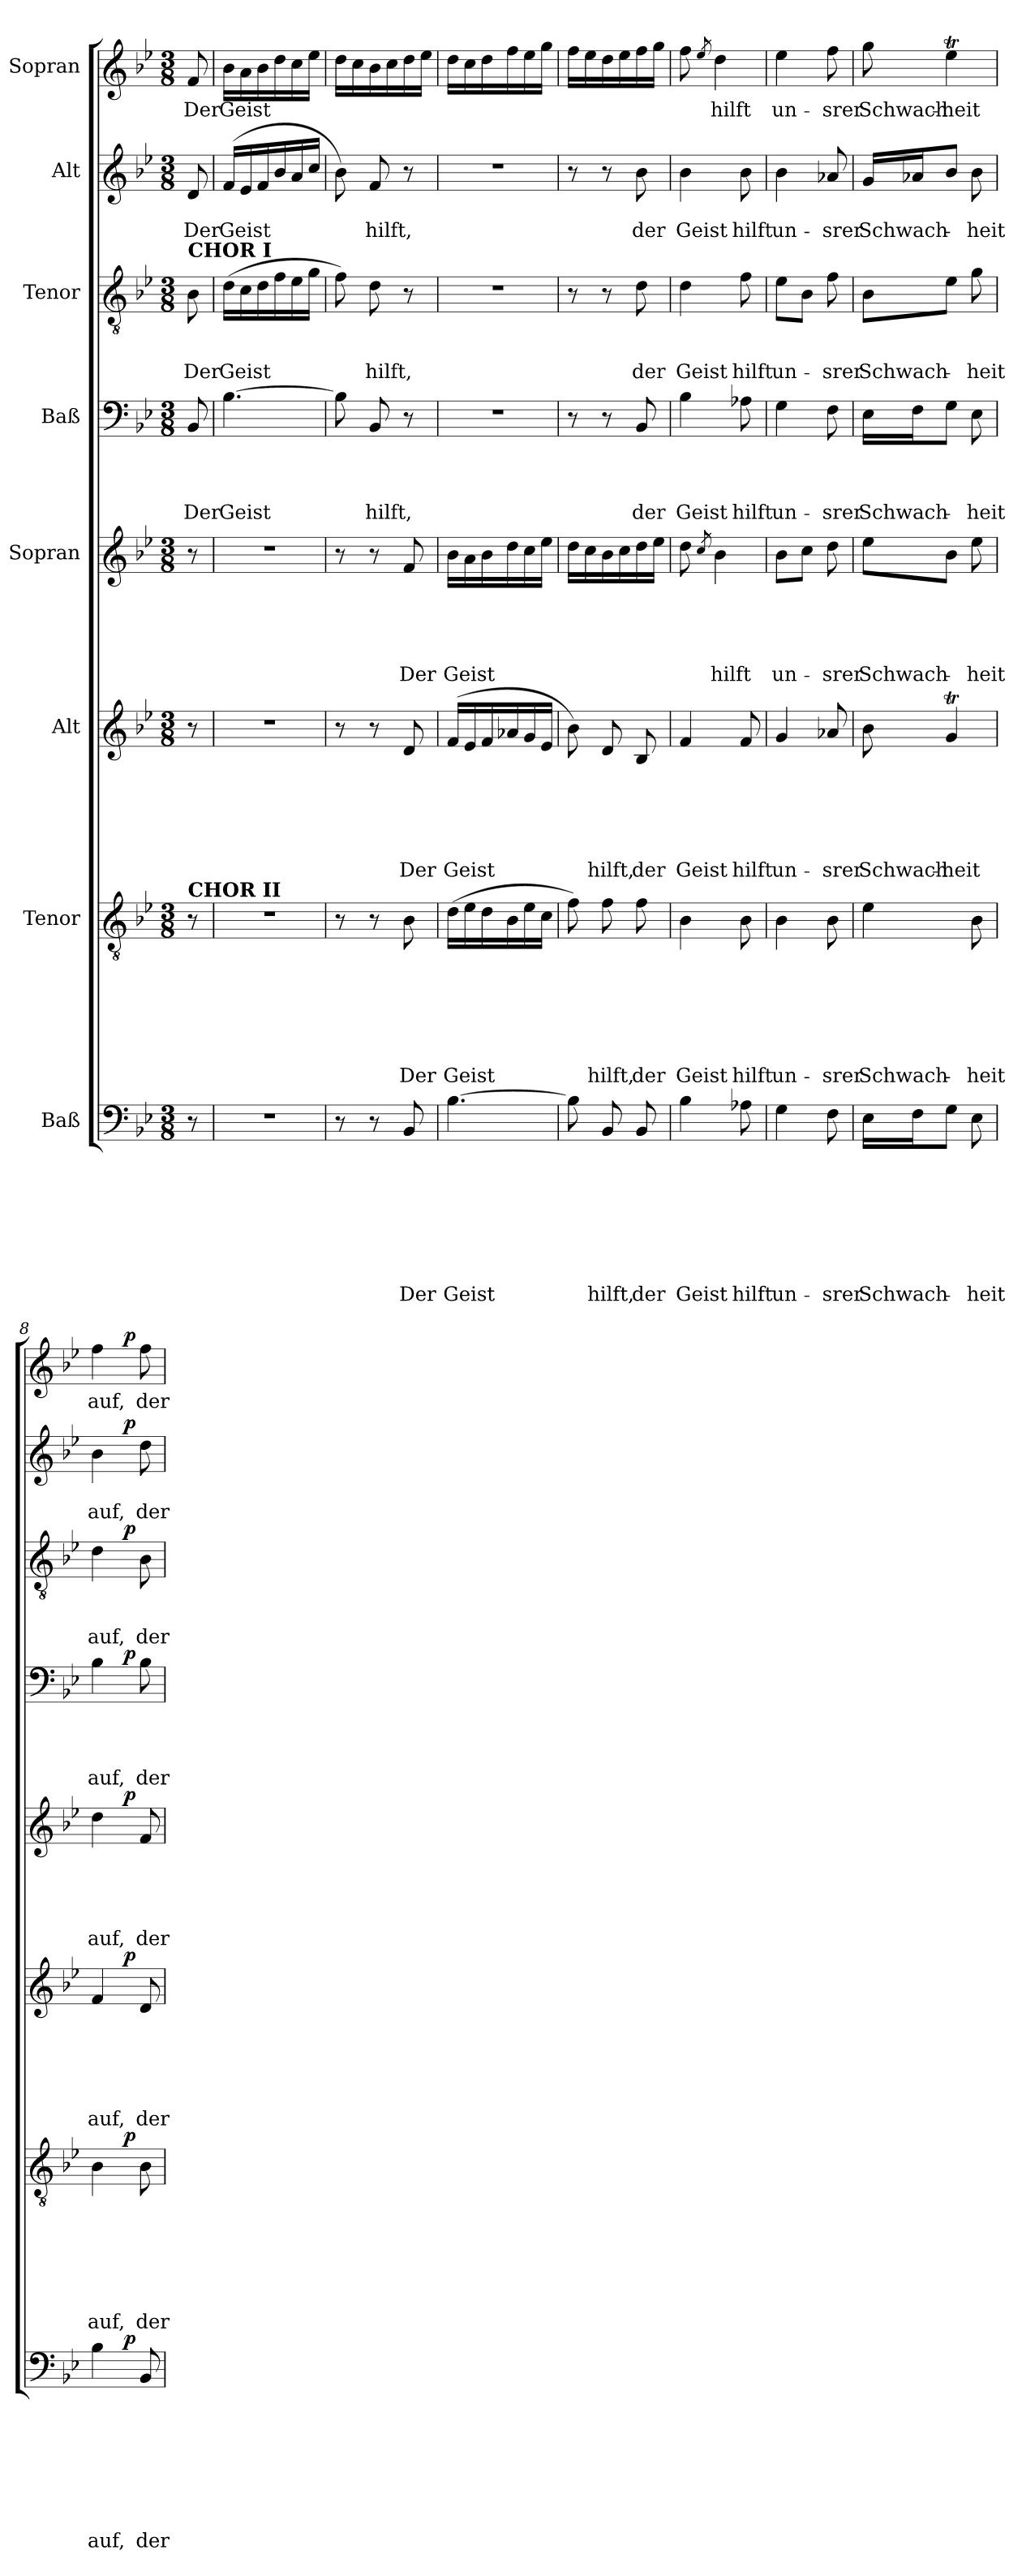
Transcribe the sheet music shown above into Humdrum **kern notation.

**kern	**text	**text	**text	**text	**text	**text	**text	**text	**dynam	**kern	**text	**text	**text	**text	**text	**text	**text	**dynam	**kern	**text	**text	**text	**text	**text	**text	**dynam	**kern	**text	**text	**text	**text	**text	**dynam	**kern	**text	**text	**text	**text	**dynam	**kern	**text	**text	**text	**dynam	**kern	**text	**text	**dynam	**kern	**text	**dynam
*part8	*part8	*part8	*part8	*part8	*part8	*part8	*part8	*part8	*part8	*part7	*part7	*part7	*part7	*part7	*part7	*part7	*part7	*part7	*part6	*part6	*part6	*part6	*part6	*part6	*part6	*part6	*part5	*part5	*part5	*part5	*part5	*part5	*part5	*part4	*part4	*part4	*part4	*part4	*part4	*part3	*part3	*part3	*part3	*part3	*part2	*part2	*part2	*part2	*part1	*part1	*part1
*staff8	*staff8	*staff8	*staff8	*staff8	*staff8	*staff8	*staff8	*staff8	*staff8	*staff7	*staff7	*staff7	*staff7	*staff7	*staff7	*staff7	*staff7	*staff7	*staff6	*staff6	*staff6	*staff6	*staff6	*staff6	*staff6	*staff6	*staff5	*staff5	*staff5	*staff5	*staff5	*staff5	*staff5	*staff4	*staff4	*staff4	*staff4	*staff4	*staff4	*staff3	*staff3	*staff3	*staff3	*staff3	*staff2	*staff2	*staff2	*staff2	*staff1	*staff1	*staff1
*I"Baß	*	*	*	*	*	*	*	*	*	*I"Tenor	*	*	*	*	*	*	*	*	*I"Alt	*	*	*	*	*	*	*	*I"Sopran	*	*	*	*	*	*	*I"Baß	*	*	*	*	*	*I"Tenor	*	*	*	*	*I"Alt	*	*	*	*I"Sopran	*	*
*clefF4	*	*	*	*	*	*	*	*	*	*clefGv2	*	*	*	*	*	*	*	*	*clefG2	*	*	*	*	*	*	*	*clefG2	*	*	*	*	*	*	*clefF4	*	*	*	*	*	*clefGv2	*	*	*	*	*clefG2	*	*	*	*clefG2	*	*
*k[b-e-]	*	*	*	*	*	*	*	*	*	*k[b-e-]	*	*	*	*	*	*	*	*	*k[b-e-]	*	*	*	*	*	*	*	*k[b-e-]	*	*	*	*	*	*	*k[b-e-]	*	*	*	*	*	*k[b-e-]	*	*	*	*	*k[b-e-]	*	*	*	*k[b-e-]	*	*
*B-:	*	*	*	*	*	*	*	*	*	*B-:	*	*	*	*	*	*	*	*	*B-:	*	*	*	*	*	*	*	*B-:	*	*	*	*	*	*	*B-:	*	*	*	*	*	*B-:	*	*	*	*	*B-:	*	*	*	*B-:	*	*
*M3/8	*	*	*	*	*	*	*	*	*	*M3/8	*	*	*	*	*	*	*	*	*M3/8	*	*	*	*	*	*	*	*M3/8	*	*	*	*	*	*	*M3/8	*	*	*	*	*	*M3/8	*	*	*	*	*M3/8	*	*	*	*M3/8	*	*
=1	=1	=1	=1	=1	=1	=1	=1	=1	=1	=1	=1	=1	=1	=1	=1	=1	=1	=1	=1	=1	=1	=1	=1	=1	=1	=1	=1	=1	=1	=1	=1	=1	=1	=1	=1	=1	=1	=1	=1	=1	=1	=1	=1	=1	=1	=1	=1	=1	=1	=1	=1
!	!	!	!	!	!	!	!	!	!	!	!	!	!	!	!	!	!	!	!	!	!	!	!	!	!	!	!	!	!	!	!	!	!	!	!	!	!	!	!	!LO:TX:a:B:t=CHOR I	!	!	!	!	!	!	!	!	!	!	!
!	!	!	!	!	!	!	!	!	!	!LO:TX:a:B:t=CHOR II	!	!	!	!	!	!	!	!	!	!	!	!	!	!	!	!	!	!	!	!	!	!	!	!	!	!	!	!	!	!	!	!	!	!	!	!	!	!	!	!	!
8r	.	.	.	.	.	.	.	.	.	8r	.	.	.	.	.	.	.	.	8r	.	.	.	.	.	.	.	8r	.	.	.	.	.	.	8BB-!/	.	.	.	Der	.	8B-!\	.	.	Der	.	8d!/	.	Der	.	8f!/	Der	.
=1X1	=1X1	=1X1	=1X1	=1X1	=1X1	=1X1	=1X1	=1X1	=1X1	=1X1	=1X1	=1X1	=1X1	=1X1	=1X1	=1X1	=1X1	=1X1	=1X1	=1X1	=1X1	=1X1	=1X1	=1X1	=1X1	=1X1	=1X1	=1X1	=1X1	=1X1	=1X1	=1X1	=1X1	=1X1	=1X1	=1X1	=1X1	=1X1	=1X1	=1X1	=1X1	=1X1	=1X1	=1X1	=1X1	=1X1	=1X1	=1X1	=1X1	=1X1	=1X1
4.r	.	.	.	.	.	.	.	.	.	4.r	.	.	.	.	.	.	.	.	4.r	.	.	.	.	.	.	.	4.r	.	.	.	.	.	.	[4.B-!\	.	.	.	Geist	.	(16d!\LL	.	.	Geist	.	(16f!/LL	.	Geist	.	16b-!\LL	Geist	.
.	.	.	.	.	.	.	.	.	.	.	.	.	.	.	.	.	.	.	.	.	.	.	.	.	.	.	.	.	.	.	.	.	.	.	.	.	.	.	.	16c!\	.	.	.	.	16e-!/	.	.	.	16a!\	.	.
.	.	.	.	.	.	.	.	.	.	.	.	.	.	.	.	.	.	.	.	.	.	.	.	.	.	.	.	.	.	.	.	.	.	.	.	.	.	.	.	16d!\	.	.	.	.	16f!/	.	.	.	16b-!\	.	.
.	.	.	.	.	.	.	.	.	.	.	.	.	.	.	.	.	.	.	.	.	.	.	.	.	.	.	.	.	.	.	.	.	.	.	.	.	.	.	.	16f!\	.	.	.	.	16b-!/	.	.	.	16dd!\	.	.
.	.	.	.	.	.	.	.	.	.	.	.	.	.	.	.	.	.	.	.	.	.	.	.	.	.	.	.	.	.	.	.	.	.	.	.	.	.	.	.	16e-!\	.	.	.	.	16a!/	.	.	.	16cc!\	.	.
.	.	.	.	.	.	.	.	.	.	.	.	.	.	.	.	.	.	.	.	.	.	.	.	.	.	.	.	.	.	.	.	.	.	.	.	.	.	.	.	16g!\JJ	.	.	.	.	16cc!/JJ	.	.	.	16ee-!\JJ	.	.
=2	=2	=2	=2	=2	=2	=2	=2	=2	=2	=2	=2	=2	=2	=2	=2	=2	=2	=2	=2	=2	=2	=2	=2	=2	=2	=2	=2	=2	=2	=2	=2	=2	=2	=2	=2	=2	=2	=2	=2	=2	=2	=2	=2	=2	=2	=2	=2	=2	=2	=2	=2
8r	.	.	.	.	.	.	.	.	.	8r	.	.	.	.	.	.	.	.	8r	.	.	.	.	.	.	.	8r	.	.	.	.	.	.	8B-!\]	.	.	.	.	.	8f!\)	.	.	.	.	8b-!\)	.	.	.	16dd!\LL	.	.
.	.	.	.	.	.	.	.	.	.	.	.	.	.	.	.	.	.	.	.	.	.	.	.	.	.	.	.	.	.	.	.	.	.	.	.	.	.	.	.	.	.	.	.	.	.	.	.	.	16cc!\	.	.
8r	.	.	.	.	.	.	.	.	.	8r	.	.	.	.	.	.	.	.	8r	.	.	.	.	.	.	.	8r	.	.	.	.	.	.	8BB-!/	.	.	.	hilft,	.	8d!\	.	.	hilft,	.	8f!/	.	hilft,	.	16b-!\	.	.
.	.	.	.	.	.	.	.	.	.	.	.	.	.	.	.	.	.	.	.	.	.	.	.	.	.	.	.	.	.	.	.	.	.	.	.	.	.	.	.	.	.	.	.	.	.	.	.	.	16cc!\	.	.
8BB-!/	.	.	.	.	.	.	.	Der	.	8B-!\	.	.	.	.	.	.	Der	.	8d!/	.	.	.	.	.	Der	.	8f!/	.	.	.	.	Der	.	8r	.	.	.	.	.	8r	.	.	.	.	8r	.	.	.	16dd!\	.	.
.	.	.	.	.	.	.	.	.	.	.	.	.	.	.	.	.	.	.	.	.	.	.	.	.	.	.	.	.	.	.	.	.	.	.	.	.	.	.	.	.	.	.	.	.	.	.	.	.	16ee-!\JJ	.	.
=3	=3	=3	=3	=3	=3	=3	=3	=3	=3	=3	=3	=3	=3	=3	=3	=3	=3	=3	=3	=3	=3	=3	=3	=3	=3	=3	=3	=3	=3	=3	=3	=3	=3	=3	=3	=3	=3	=3	=3	=3	=3	=3	=3	=3	=3	=3	=3	=3	=3	=3	=3
[4.B-!\	.	.	.	.	.	.	.	Geist	.	(16d!\LL	.	.	.	.	.	.	Geist	.	(16f!/LL	.	.	.	.	.	Geist	.	16b-!\LL	.	.	.	.	Geist	.	4.r	.	.	.	.	.	4.r	.	.	.	.	4.r	.	.	.	16dd!\LL	.	.
.	.	.	.	.	.	.	.	.	.	16e-!\	.	.	.	.	.	.	.	.	16e-!/	.	.	.	.	.	.	.	16a!\	.	.	.	.	.	.	.	.	.	.	.	.	.	.	.	.	.	.	.	.	.	16cc!\	.	.
.	.	.	.	.	.	.	.	.	.	16d!\	.	.	.	.	.	.	.	.	16f!/	.	.	.	.	.	.	.	16b-!\	.	.	.	.	.	.	.	.	.	.	.	.	.	.	.	.	.	.	.	.	.	16dd!\	.	.
.	.	.	.	.	.	.	.	.	.	16B-!\	.	.	.	.	.	.	.	.	16a-X!/	.	.	.	.	.	.	.	16dd!\	.	.	.	.	.	.	.	.	.	.	.	.	.	.	.	.	.	.	.	.	.	16ff!\	.	.
.	.	.	.	.	.	.	.	.	.	16e-!\	.	.	.	.	.	.	.	.	16g!/	.	.	.	.	.	.	.	16cc!\	.	.	.	.	.	.	.	.	.	.	.	.	.	.	.	.	.	.	.	.	.	16ee-!\	.	.
.	.	.	.	.	.	.	.	.	.	16c!\JJ	.	.	.	.	.	.	.	.	16e-!/JJ	.	.	.	.	.	.	.	16ee-!\JJ	.	.	.	.	.	.	.	.	.	.	.	.	.	.	.	.	.	.	.	.	.	16gg!\JJ	.	.
=4	=4	=4	=4	=4	=4	=4	=4	=4	=4	=4	=4	=4	=4	=4	=4	=4	=4	=4	=4	=4	=4	=4	=4	=4	=4	=4	=4	=4	=4	=4	=4	=4	=4	=4	=4	=4	=4	=4	=4	=4	=4	=4	=4	=4	=4	=4	=4	=4	=4	=4	=4
8B-!\]	.	.	.	.	.	.	.	.	.	8f!\)	.	.	.	.	.	.	.	.	8b-!\)	.	.	.	.	.	.	.	16dd!\LL	.	.	.	.	.	.	8r	.	.	.	.	.	8r	.	.	.	.	8r	.	.	.	16ff!\LL	.	.
.	.	.	.	.	.	.	.	.	.	.	.	.	.	.	.	.	.	.	.	.	.	.	.	.	.	.	16cc!\	.	.	.	.	.	.	.	.	.	.	.	.	.	.	.	.	.	.	.	.	.	16ee-!\	.	.
8BB-!/	.	.	.	.	.	.	.	hilft,	.	8f!\	.	.	.	.	.	.	hilft,	.	8d!/	.	.	.	.	.	hilft,	.	16b-!\	.	.	.	.	.	.	8r	.	.	.	.	.	8r	.	.	.	.	8r	.	.	.	16dd!\	.	.
.	.	.	.	.	.	.	.	.	.	.	.	.	.	.	.	.	.	.	.	.	.	.	.	.	.	.	16cc!\	.	.	.	.	.	.	.	.	.	.	.	.	.	.	.	.	.	.	.	.	.	16ee-!\	.	.
8BB-!/	.	.	.	.	.	.	.	der	.	8f!\	.	.	.	.	.	.	der	.	8B-!/	.	.	.	.	.	der	.	16dd!\	.	.	.	.	.	.	8BB-!/	.	.	.	der	.	8d!\	.	.	der	.	8b-!\	.	der	.	16ff!\	.	.
.	.	.	.	.	.	.	.	.	.	.	.	.	.	.	.	.	.	.	.	.	.	.	.	.	.	.	16ee-!\JJ	.	.	.	.	.	.	.	.	.	.	.	.	.	.	.	.	.	.	.	.	.	16gg!\JJ	.	.
=5	=5	=5	=5	=5	=5	=5	=5	=5	=5	=5	=5	=5	=5	=5	=5	=5	=5	=5	=5	=5	=5	=5	=5	=5	=5	=5	=5	=5	=5	=5	=5	=5	=5	=5	=5	=5	=5	=5	=5	=5	=5	=5	=5	=5	=5	=5	=5	=5	=5	=5	=5
4B-!\	.	.	.	.	.	.	.	Geist	.	4B-!\	.	.	.	.	.	.	Geist	.	4f!/	.	.	.	.	.	Geist	.	8dd!\	.	.	.	.	.	.	4B-!\	.	.	.	Geist	.	4d!\	.	.	Geist	.	4b-!\	.	Geist	.	8ff!\	.	.
.	.	.	.	.	.	.	.	.	.	.	.	.	.	.	.	.	.	.	.	.	.	.	.	.	.	.	8qcc/	.	.	.	.	.	.	.	.	.	.	.	.	.	.	.	.	.	.	.	.	.	8qee-/	.	.
.	.	.	.	.	.	.	.	.	.	.	.	.	.	.	.	.	.	.	.	.	.	.	.	.	.	.	4b-!\	.	.	.	.	hilft	.	.	.	.	.	.	.	.	.	.	.	.	.	.	.	.	4dd!\	hilft	.
8A-X!\	.	.	.	.	.	.	.	hilft	.	8B-!\	.	.	.	.	.	.	hilft	.	8f!/	.	.	.	.	.	hilft	.	.	.	.	.	.	.	.	8A-X!\	.	.	.	hilft	.	8f!\	.	.	hilft	.	8b-!\	.	hilft	.	.	.	.
!!LO:LB:g=z
=6	=6	=6	=6	=6	=6	=6	=6	=6	=6	=6	=6	=6	=6	=6	=6	=6	=6	=6	=6	=6	=6	=6	=6	=6	=6	=6	=6	=6	=6	=6	=6	=6	=6	=6	=6	=6	=6	=6	=6	=6	=6	=6	=6	=6	=6	=6	=6	=6	=6	=6	=6
4G!\	.	.	.	.	.	.	.	un-	.	4B-!\	.	.	.	.	.	.	un-	.	4g!/	.	.	.	.	.	un-	.	8b-!\L	.	.	.	.	un-	.	4G!\	.	.	.	un-	.	8e-!\L	.	.	un-	.	4b-!\	.	un-	.	4ee-!\	un-	.
.	.	.	.	.	.	.	.	.	.	.	.	.	.	.	.	.	.	.	.	.	.	.	.	.	.	.	8cc!\J	.	.	.	.	.	.	.	.	.	.	.	.	8B-!\J	.	.	.	.	.	.	.	.	.	.	.
8F!\	.	.	.	.	.	.	.	-srer	.	8B-!\	.	.	.	.	.	.	-srer	.	8a-X!/	.	.	.	.	.	-srer	.	8dd!\	.	.	.	.	-srer	.	8F!\	.	.	.	-srer	.	8f!\	.	.	-srer	.	8a-X!/	.	-srer	.	8ff!\	-srer	.
=7	=7	=7	=7	=7	=7	=7	=7	=7	=7	=7	=7	=7	=7	=7	=7	=7	=7	=7	=7	=7	=7	=7	=7	=7	=7	=7	=7	=7	=7	=7	=7	=7	=7	=7	=7	=7	=7	=7	=7	=7	=7	=7	=7	=7	=7	=7	=7	=7	=7	=7	=7
16E-!\LL	.	.	.	.	.	.	.	Schwach-	.	4e-!\	.	.	.	.	.	.	Schwach-	.	8b-!\	.	.	.	.	.	Schwach-	.	8ee-!\L	.	.	.	.	Schwach-	.	16E-!\LL	.	.	.	Schwach-	.	8B-!\L	.	.	Schwach-	.	16g!/LL	.	Schwach-	.	8gg!\	Schwach-	.
16F!\J	.	.	.	.	.	.	.	.	.	.	.	.	.	.	.	.	.	.	.	.	.	.	.	.	.	.	.	.	.	.	.	.	.	16F!\J	.	.	.	.	.	.	.	.	.	.	16a-X!/J	.	.	.	.	.	.
8G!\J	.	.	.	.	.	.	.	.	.	.	.	.	.	.	.	.	.	.	4gT!/	.	.	.	.	.	-heit	.	8b-!\J	.	.	.	.	.	.	8G!\J	.	.	.	.	.	8e-!\J	.	.	.	.	8b-!/J	.	.	.	4ee-T!\	-heit	.
8E-!\	.	.	.	.	.	.	.	-heit	.	8B-!\	.	.	.	.	.	.	-heit	.	.	.	.	.	.	.	.	.	8ee-!\	.	.	.	.	-heit	.	8E-!\	.	.	.	-heit	.	8g!\	.	.	-heit	.	8b-!\	.	-heit	.	.	.	.
=8	=8	=8	=8	=8	=8	=8	=8	=8	=8	=8	=8	=8	=8	=8	=8	=8	=8	=8	=8	=8	=8	=8	=8	=8	=8	=8	=8	=8	=8	=8	=8	=8	=8	=8	=8	=8	=8	=8	=8	=8	=8	=8	=8	=8	=8	=8	=8	=8	=8	=8	=8
*^	*	*	*	*	*	*	*	*	*	*^	*	*	*	*	*	*	*	*	*^	*	*	*	*	*	*	*	*^	*	*	*	*	*	*	*^	*	*	*	*	*	*^	*	*	*	*	*^	*	*	*	*^	*	*
4B-!\	8.ryy	.	.	.	.	.	.	.	auf,	.	4B-!\	8.ryy	.	.	.	.	.	.	auf,	.	4f!/	8.ryy	.	.	.	.	.	auf,	.	4dd!\	8.ryy	.	.	.	.	auf,	.	4B-!\	8.ryy	.	.	.	auf,	.	4d!\	8.ryy	.	.	auf,	.	4b-!\	8.ryy	.	auf,	.	4ff!\	8.ryy	auf,	.
!	!	!	!	!	!	!	!	!	!	!LO:DY:a	!	!	!	!	!	!	!	!	!	!LO:DY:a	!	!	!	!	!	!	!	!	!LO:DY:a	!	!	!	!	!	!	!	!LO:DY:a	!	!	!	!	!	!	!LO:DY:a	!	!	!	!	!	!LO:DY:a	!	!	!	!	!LO:DY:a	!	!	!	!LO:DY:a
.	8.ryy	.	.	.	.	.	.	.	.	p	.	8.ryy	.	.	.	.	.	.	.	p	.	8.ryy	.	.	.	.	.	.	p	.	8.ryy	.	.	.	.	.	p	.	8.ryy	.	.	.	.	p	.	8.ryy	.	.	.	p	.	8.ryy	.	.	p	.	8.ryy	.	p
8BB-!/	.	.	.	.	.	.	.	.	der	.	8B-!\	.	.	.	.	.	.	.	der	.	8d!/	.	.	.	.	.	.	der	.	8f!/	.	.	.	.	.	der	.	8B-!\	.	.	.	.	der	.	8B-!\	.	.	.	der	.	8dd!\	.	.	der	.	8ff!\	.	der	.
*v	*v	*	*	*	*	*	*	*	*	*	*	*	*	*	*	*	*	*	*	*	*v	*v	*	*	*	*	*	*	*	*v	*v	*	*	*	*	*	*	*v	*v	*	*	*	*	*	*v	*v	*	*	*	*	*v	*v	*	*	*	*v	*v	*	*
*	*	*	*	*	*	*	*	*	*	*v	*v	*	*	*	*	*	*	*	*	*	*	*	*	*	*	*	*	*	*	*	*	*	*	*	*	*	*	*	*	*	*	*	*	*	*	*	*	*	*	*	*	*
=	=	=	=	=	=	=	=	=	=	=	=	=	=	=	=	=	=	=	=	=	=	=	=	=	=	=	=	=	=	=	=	=	=	=	=	=	=	=	=	=	=	=	=	=	=	=	=	=	=	=	=
*-	*-	*-	*-	*-	*-	*-	*-	*-	*-	*-	*-	*-	*-	*-	*-	*-	*-	*-	*-	*-	*-	*-	*-	*-	*-	*-	*-	*-	*-	*-	*-	*-	*-	*-	*-	*-	*-	*-	*-	*-	*-	*-	*-	*-	*-	*-	*-	*-	*-	*-	*-
